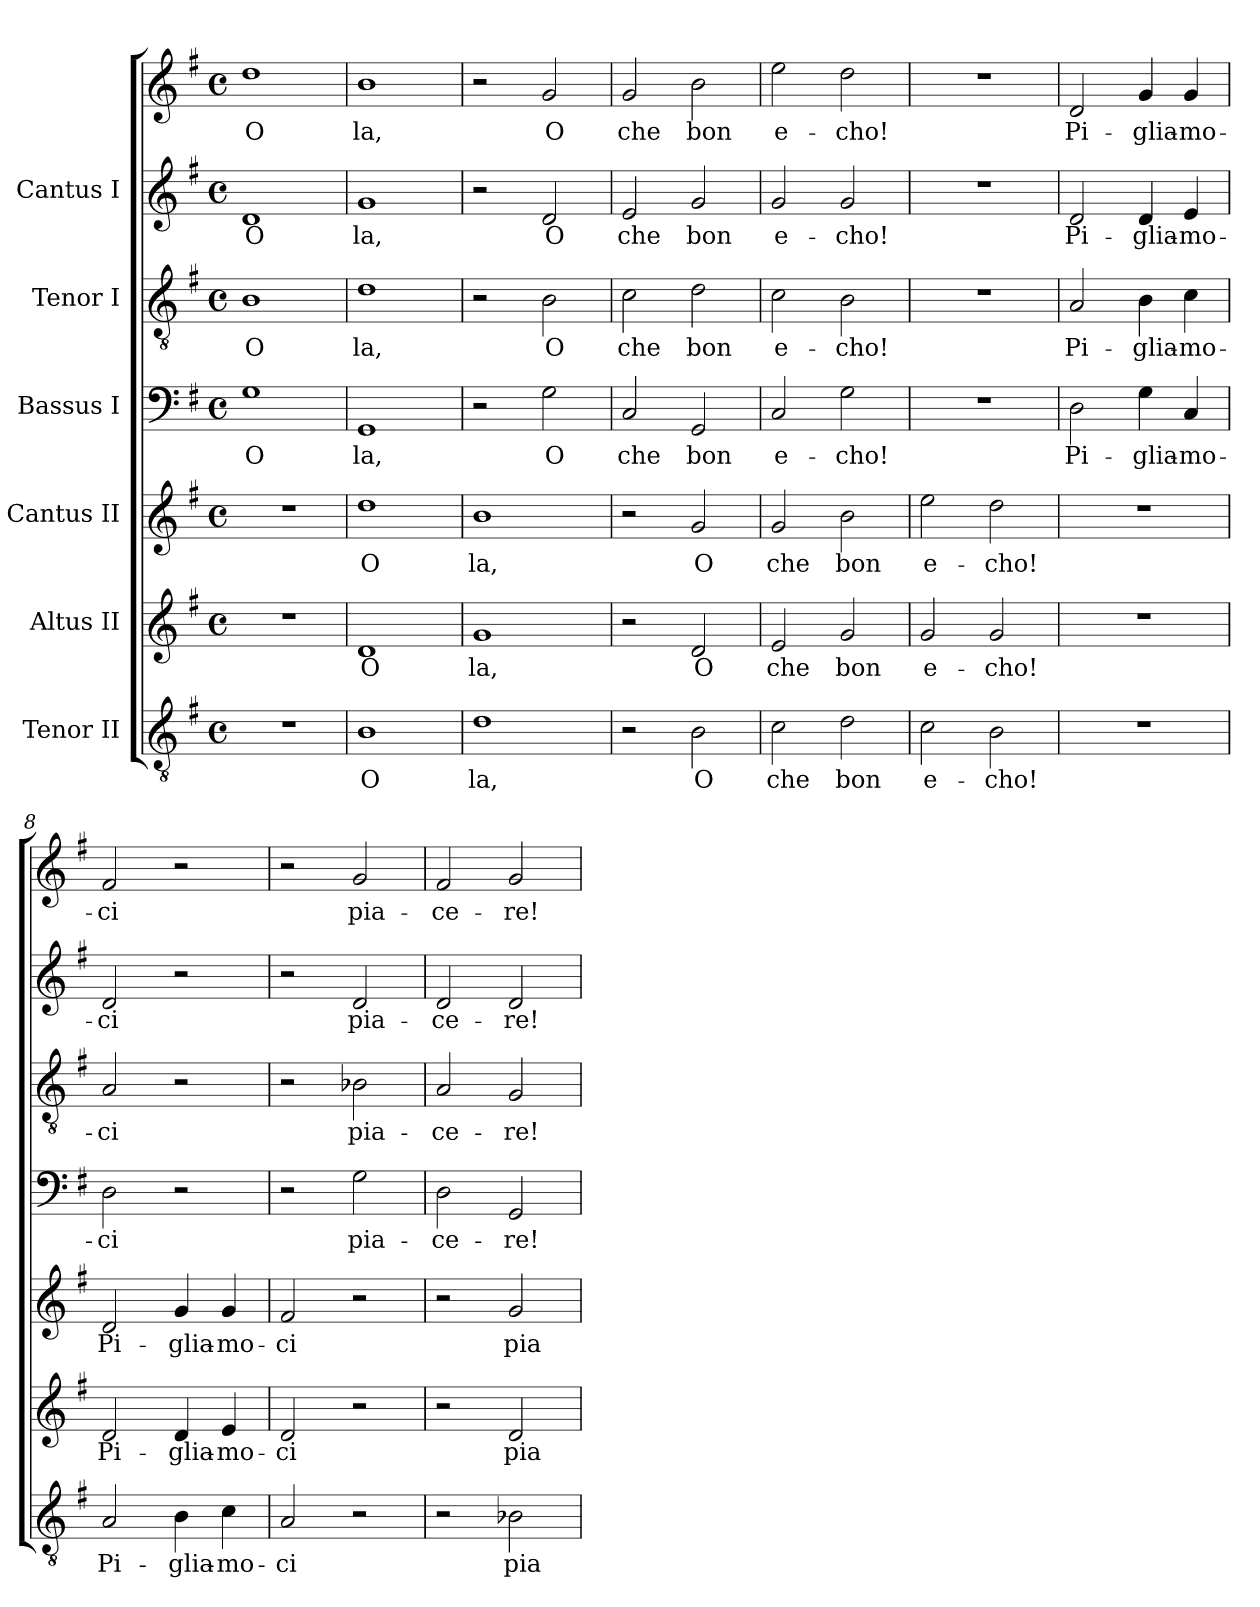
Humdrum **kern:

**kern	**text	**kern	**text	**kern	**text	**kern	**text	**kern	**text	**kern	**text	**kern	**text
*part6	*part6	*part5	*part5	*part4	*part4	*part3	*part3	*part2	*part2	*part1	*part1	*part1	*part1
*staff7	*staff7	*staff6	*staff6	*staff5	*staff5	*staff4	*staff4	*staff3	*staff3	*staff2	*staff2	*staff1	*staff1
*I"Tenor II	*	*I"Altus II	*	*I"Cantus II	*	*I"Bassus I	*	*I"Tenor I	*	*I"Cantus I	*	*	*
!!LO:PB:g=z
*stria5	*	*stria5	*	*stria5	*	*stria5	*	*stria5	*	*stria5	*	*stria5	*
*clefGv2	*	*clefG2	*	*clefG2	*	*clefF4	*	*clefGv2	*	*clefG2	*	*clefG2	*
*k[f#]	*	*k[f#]	*	*k[f#]	*	*k[f#]	*	*k[f#]	*	*k[f#]	*	*k[f#]	*
*G:	*	*G:	*	*G:	*	*G:	*	*G:	*	*G:	*	*G:	*
*M4/4	*	*M4/4	*	*M4/4	*	*M4/4	*	*M4/4	*	*M4/4	*	*M4/4	*
*met(c)	*	*met(c)	*	*met(c)	*	*met(c)	*	*met(c)	*	*met(c)	*	*met(c)	*
*MM192	*	*MM192	*	*MM192	*	*MM192	*	*MM192	*	*MM192	*	*MM192	*
=1	=1	=1	=1	=1	=1	=1	=1	=1	=1	=1	=1	=1	=1
!	!	!	!	!	!	!	!LO:LY:b:cj	!	!LO:LY:b:cj	!	!LO:LY:b:cj	!	!LO:LY:b:cj
1r	.	1r	.	1r	.	1G	O	1B	O	1d	O	1dd	O
=2	=2	=2	=2	=2	=2	=2	=2	=2	=2	=2	=2	=2	=2
!	!LO:LY:b:cj	!	!LO:LY:b:cj	!	!LO:LY:b:cj	!	!LO:LY:b:cj	!	!LO:LY:b:cj	!	!LO:LY:b:cj	!	!LO:LY:b:cj
1B	O	1d	O	1dd	O	1GG	la,	1d	la,	1g	la,	1b	la,
=3	=3	=3	=3	=3	=3	=3	=3	=3	=3	=3	=3	=3	=3
!	!LO:LY:b:cj	!	!LO:LY:b:cj	!	!LO:LY:b:cj	!	!	!	!	!	!	!	!
1d	la,	1g	la,	1b	la,	2r	.	2r	.	2r	.	2r	.
!	!	!	!	!	!	!	!LO:LY:b:cj	!	!LO:LY:b:cj	!	!LO:LY:b:cj	!	!LO:LY:b:cj
.	.	.	.	.	.	2G\	O	2B\	O	2d/	O	2g/	O
=4	=4	=4	=4	=4	=4	=4	=4	=4	=4	=4	=4	=4	=4
!	!	!	!	!	!	!	!LO:LY:b:cj	!	!LO:LY:b:cj	!	!LO:LY:b:cj	!	!LO:LY:b:cj
2r	.	2r	.	2r	.	2C/	che	2c\	che	2e/	che	2g/	che
!	!LO:LY:b:cj	!	!LO:LY:b:cj	!	!LO:LY:b:cj	!	!LO:LY:b:cj	!	!LO:LY:b:cj	!	!LO:LY:b:cj	!	!LO:LY:b:cj
2B\	O	2d/	O	2g/	O	2GG/	bon	2d\	bon	2g/	bon	2b\	bon
=5	=5	=5	=5	=5	=5	=5	=5	=5	=5	=5	=5	=5	=5
!	!LO:LY:b:cj	!	!LO:LY:b:cj	!	!LO:LY:b:cj	!	!LO:LY:b:cj	!	!LO:LY:b:cj	!	!LO:LY:b:cj	!	!LO:LY:b:cj
2c\	che	2e/	che	2g/	che	2C/	e-	2c\	e-	2g/	e-	2ee\	e-
!	!LO:LY:b:cj	!	!LO:LY:b:cj	!	!LO:LY:b:cj	!	!LO:LY:b:cj	!	!LO:LY:b:cj	!	!LO:LY:b:cj	!	!LO:LY:b:cj
2d\	bon	2g/	bon	2b\	bon	2G\	-cho!	2B\	-cho!	2g/	-cho!	2dd\	-cho!
=6	=6	=6	=6	=6	=6	=6	=6	=6	=6	=6	=6	=6	=6
!	!LO:LY:b:cj	!	!LO:LY:b:cj	!	!LO:LY:b:cj	!	!	!	!	!	!	!	!
2c\	e-	2g/	e-	2ee\	e-	1r	.	1r	.	1r	.	1r	.
!	!LO:LY:b:cj	!	!LO:LY:b:cj	!	!LO:LY:b:cj	!	!	!	!	!	!	!	!
2B\	-cho!	2g/	-cho!	2dd\	-cho!	.	.	.	.	.	.	.	.
=7	=7	=7	=7	=7	=7	=7	=7	=7	=7	=7	=7	=7	=7
!	!	!	!	!	!	!	!LO:LY:b:cj	!	!LO:LY:b:cj	!	!LO:LY:b:cj	!	!LO:LY:b:cj
1r	.	1r	.	1r	.	2D\	Pi-	2A/	Pi-	2d/	-Pi-	2d/	Pi-
!	!	!	!	!	!	!	!LO:LY:b:cj	!	!LO:LY:b:cj	!	!LO:LY:b:cj	!	!LO:LY:b:cj
.	.	.	.	.	.	4G\	-glia-	4B\	-glia-	4d/	-glia-	4g/	-glia-
!	!	!	!	!	!	!	!LO:LY:b:cj	!	!LO:LY:b:cj	!	!LO:LY:b:cj	!	!LO:LY:b:cj
.	.	.	.	.	.	4C/	-mo-	4c\	-mo-	4e/	-mo-	4g/	-mo-
!!LO:LB:g=z
=8	=8	=8	=8	=8	=8	=8	=8	=8	=8	=8	=8	=8	=8
!	!LO:LY:b:cj	!	!LO:LY:b:cj	!	!LO:LY:b:cj	!	!LO:LY:b:cj	!	!LO:LY:b:cj	!	!LO:LY:b:cj	!	!LO:LY:b:cj
2A/	Pi-	2d/	Pi-	2d/	Pi-	2D\	-ci	2A/	-ci	2d/	ci	2f#/	-ci
!	!LO:LY:b:cj	!	!LO:LY:b:cj	!	!LO:LY:b:cj	!	!	!	!	!	!	!	!
4B\	-glia-	4d/	-glia-	4g/	-glia-	2r	.	2r	.	2r	.	2r	.
!	!LO:LY:b:cj	!	!LO:LY:b:cj	!	!LO:LY:b:cj	!	!	!	!	!	!	!	!
4c\	-mo-	4e/	-mo-	4g/	-mo-	.	.	.	.	.	.	.	.
=9	=9	=9	=9	=9	=9	=9	=9	=9	=9	=9	=9	=9	=9
!	!LO:LY:b:cj	!	!LO:LY:b:cj	!	!LO:LY:b:cj	!	!	!	!	!	!	!	!
2A/	-ci	2d/	-ci	2f#/	-ci	2r	.	2r	.	2r	.	2r	.
!	!	!	!	!	!	!	!LO:LY:b:cj	!	!LO:LY:b:cj	!	!LO:LY:b:cj	!	!LO:LY:b:cj
2r	.	2r	.	2r	.	2G\	pia-	2B-X\	pia-	2d/	-pia-	2g/	pia-
=10	=10	=10	=10	=10	=10	=10	=10	=10	=10	=10	=10	=10	=10
!	!	!	!	!	!	!	!LO:LY:b:cj	!	!LO:LY:b:cj	!	!LO:LY:b:cj	!	!LO:LY:b:cj
2r	.	2r	.	2r	.	2D\	-ce-	2A/	-ce-	2d/	ce-	2f#/	-ce-
!	!LO:LY:b:cj	!	!LO:LY:b:cj	!	!LO:LY:b:cj	!	!LO:LY:b:cj	!	!LO:LY:b:cj	!	!LO:LY:b:cj	!	!LO:LY:b:cj
2B-X\	pia-	2d/	pia-	2g/	pia-	2GG/	-re!	2G/	-re!	2d/	-re!	2g/	-re!
=	=	=	=	=	=	=	=	=	=	=	=	=	=
*-	*-	*-	*-	*-	*-	*-	*-	*-	*-	*-	*-	*-	*-
